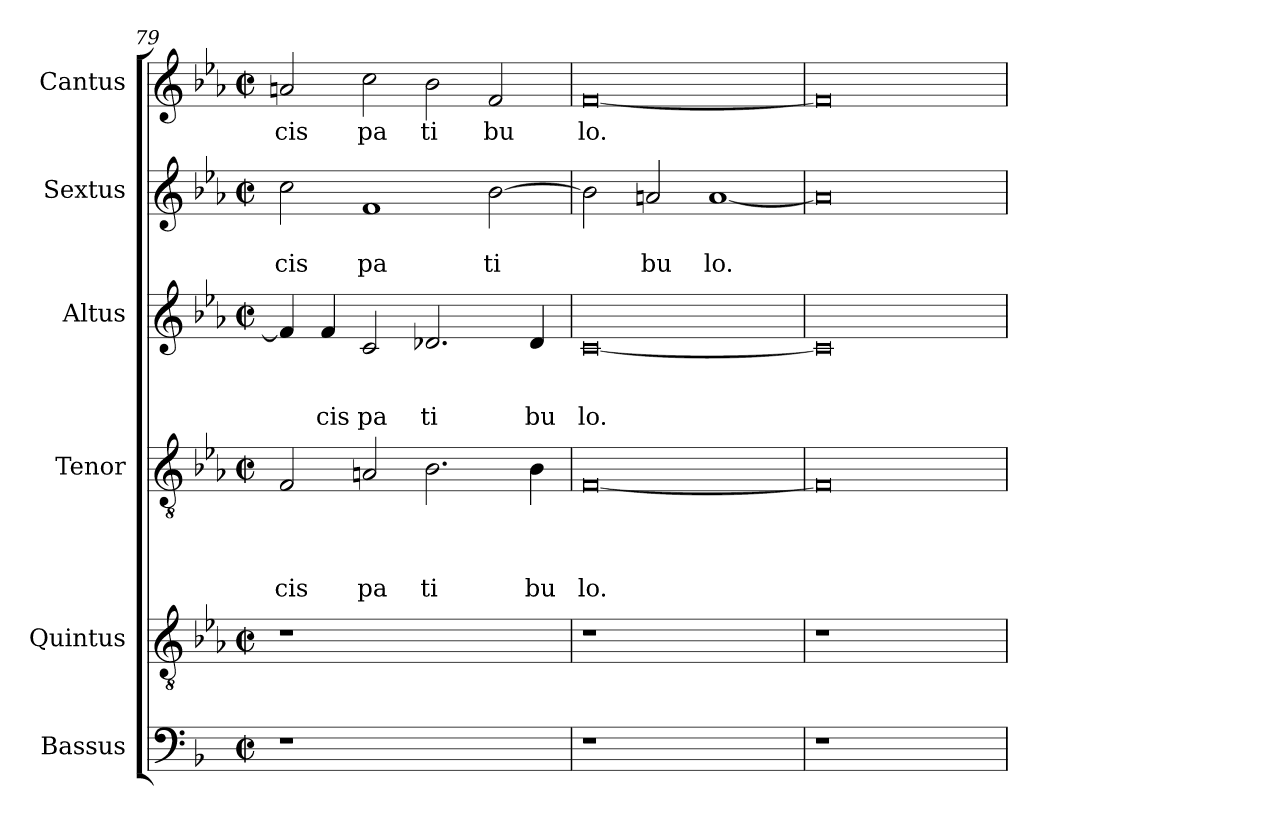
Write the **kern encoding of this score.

**kern	**kern	**kern	**text	**text	**text	**text	**kern	**text	**text	**text	**kern	**text	**text	**kern	**text
*part6	*part5	*part4	*part4	*part4	*part4	*part4	*part3	*part3	*part3	*part3	*part2	*part2	*part2	*part1	*part1
*staff6	*staff5	*staff4	*staff4	*staff4	*staff4	*staff4	*staff3	*staff3	*staff3	*staff3	*staff2	*staff2	*staff2	*staff1	*staff1
*I"Bassus	*I"Quintus	*I"Tenor	*	*	*	*	*I"Altus	*	*	*	*I"Sextus	*	*	*I"Cantus	*
*I'Bassus	*I'Quintus	*I'Tenor	*	*	*	*	*I'Altus	*	*	*	*I'Sextus	*	*	*I'Cantus	*
*clefF4	*clefGv2	*clefGv2	*	*	*	*	*clefG2	*	*	*	*clefG2	*	*	*clefG2	*
*k[b-]	*k[b-e-a-]	*k[b-e-a-]	*	*	*	*	*k[b-e-a-]	*	*	*	*k[b-e-a-]	*	*	*k[b-e-a-]	*
*F:	*E-:	*E-:	*	*	*	*	*E-:	*	*	*	*E-:	*	*	*E-:	*
*M2/2	*M2/2	*M2/2	*	*	*	*	*M2/2	*	*	*	*M2/2	*	*	*M2/2	*
*met(c|)	*met(c|)	*met(c|)	*	*	*	*	*met(c|)	*	*	*	*met(c|)	*	*	*met(c|)	*
=79	=79	=79	=79	=79	=79	=79	=79	=79	=79	=79	=79	=79	=79	=79	=79
!	!	!	!	!	!	!LO:LY:b	!	!	!	!	!	!	!LO:LY:b	!	!LO:LY:b
1r	1r	2F/	.	.	.	cis	4f/]	.	.	.	2cc\	.	cis	2an/	cis
!	!	!	!	!	!	!	!	!	!	!LO:LY:b	!	!	!	!	!
.	.	.	.	.	.	.	4f/	.	.	cis	.	.	.	.	.
!	!	!	!	!	!	!LO:LY:b	!	!	!	!LO:LY:b	!	!	!LO:LY:b	!	!LO:LY:b
.	.	2An/	.	.	.	pa	2c/	.	.	pa	1f	.	pa	2cc\	pa
!	!	!	!	!	!	!LO:LY:b	!	!	!	!LO:LY:b	!	!	!	!	!LO:LY:b
1ryy	1ryy	2.B-\	.	.	.	ti	2.d-X/	.	.	ti	.	.	.	2b-\	ti
!	!	!	!	!	!	!	!	!	!	!	!	!	!LO:LY:b	!	!LO:LY:b
.	.	.	.	.	.	.	.	.	.	.	[>2b-\	.	ti	2f/	bu
!	!	!	!	!	!	!LO:LY:b	!	!	!	!LO:LY:b	!	!	!	!	!
.	.	4B-\	.	.	.	bu	4d-/	.	.	bu	.	.	.	.	.
=80	=80	=80	=80	=80	=80	=80	=80	=80	=80	=80	=80	=80	=80	=80	=80
!	!	!	!	!	!	!LO:LY:b	!	!	!	!LO:LY:b	!	!	!	!	!LO:LY:b
1r	1r	[<0F	.	.	.	lo.	[<0c	.	.	lo.	2b-\]	.	.	[<0f	lo.
!	!	!	!	!	!	!	!	!	!	!	!	!	!LO:LY:b	!	!
.	.	.	.	.	.	.	.	.	.	.	2an/	.	bu	.	.
!	!	!	!	!	!	!	!	!	!	!	!	!	!LO:LY:b	!	!
1ryy	1ryy	.	.	.	.	.	.	.	.	.	[<1a	.	lo.	.	.
=81	=81	=81	=81	=81	=81	=81	=81	=81	=81	=81	=81	=81	=81	=81	=81
1r	1r	0F]	.	.	.	.	0c]	.	.	.	0a]	.	.	0f]	.
1ryy	1ryy	.	.	.	.	.	.	.	.	.	.	.	.	.	.
=!	=!	=!	=!	=!	=!	=!	=!	=!	=!	=!	=!	=!	=!	=!	=!
*-	*-	*-	*-	*-	*-	*-	*-	*-	*-	*-	*-	*-	*-	*-	*-
